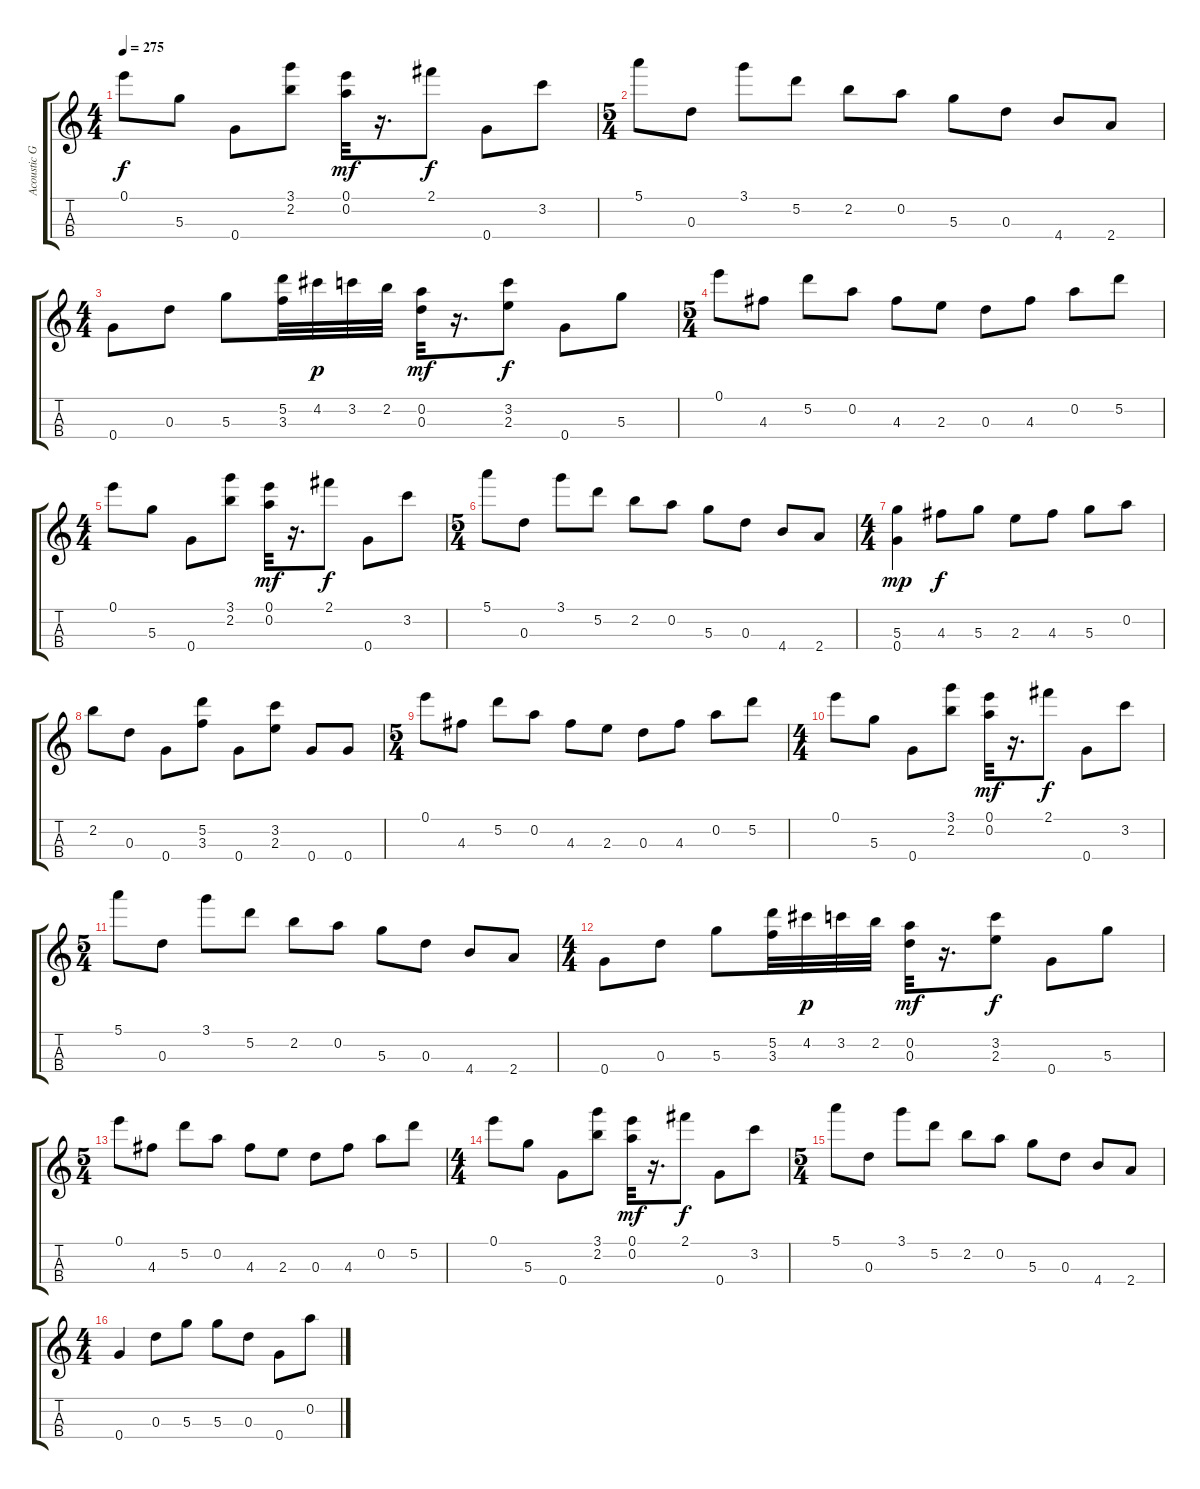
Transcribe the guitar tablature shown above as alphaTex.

\track ("Acoustic Guitar " "Acoustic G") {instrument acousticguitarnylon}
\staff {score tabs}
\tuning (E5 A4 D4 G3) {hide}
\ts (4 4)
\tempo 275
\clef g2
\ks c
0.1.8{dy f} 5.3.8 0.4.8 (3.1 2.2).8 (0.1 0.2).32{dy mf} r.16{d} 2.1.8{dy f} 0.4.8 3.2.8 |
\ts (5 4)
5.1.8 0.3.8 3.1.8 5.2.8 2.2.8 0.2.8 5.3.8 0.3.8 4.4.8 2.4.8 |
\ts (4 4)
0.4.8 0.3.8 5.3.8 (5.2 3.3).32 4.2.32{dy p} 3.2.32 2.2.32 (0.2 0.3).32{dy mf} r.16{d} (3.2 2.3).8{dy f} 0.4.8 5.3.8 |
\ts (5 4)
0.1.8 4.3.8 5.2.8 0.2.8 4.3.8 2.3.8 0.3.8 4.3.8 0.2.8 5.2.8 |
\ts (4 4)
0.1.8 5.3.8 0.4.8 (3.1 2.2).8 (0.1 0.2).32{dy mf} r.16{d} 2.1.8{dy f} 0.4.8 3.2.8 |
\ts (5 4)
5.1.8 0.3.8 3.1.8 5.2.8 2.2.8 0.2.8 5.3.8 0.3.8 4.4.8 2.4.8 |
\ts (4 4)
(5.3 0.4).4{dy mp} 4.3.8{dy f} 5.3.8 2.3.8 4.3.8 5.3.8 0.2.8 |
2.2.8 0.3.8 0.4.8 (5.2 3.3).8 0.4.8 (3.2 2.3).8 0.4.8 0.4.8 |
\ts (5 4)
0.1.8 4.3.8 5.2.8 0.2.8 4.3.8 2.3.8 0.3.8 4.3.8 0.2.8 5.2.8 |
\ts (4 4)
0.1.8 5.3.8 0.4.8 (3.1 2.2).8 (0.1 0.2).32{dy mf} r.16{d} 2.1.8{dy f} 0.4.8 3.2.8 |
\ts (5 4)
5.1.8 0.3.8 3.1.8 5.2.8 2.2.8 0.2.8 5.3.8 0.3.8 4.4.8 2.4.8 |
\ts (4 4)
0.4.8 0.3.8 5.3.8 (5.2 3.3).32 4.2.32{dy p} 3.2.32 2.2.32 (0.2 0.3).32{dy mf} r.16{d} (3.2 2.3).8{dy f} 0.4.8 5.3.8 |
\ts (5 4)
0.1.8 4.3.8 5.2.8 0.2.8 4.3.8 2.3.8 0.3.8 4.3.8 0.2.8 5.2.8 |
\ts (4 4)
0.1.8 5.3.8 0.4.8 (3.1 2.2).8 (0.1 0.2).32{dy mf} r.16{d} 2.1.8{dy f} 0.4.8 3.2.8 |
\ts (5 4)
5.1.8 0.3.8 3.1.8 5.2.8 2.2.8 0.2.8 5.3.8 0.3.8 4.4.8 2.4.8 |
\ts (4 4)
0.4.4 0.3.8 5.3.8 5.3.8 0.3.8 0.4.8 0.2.8
